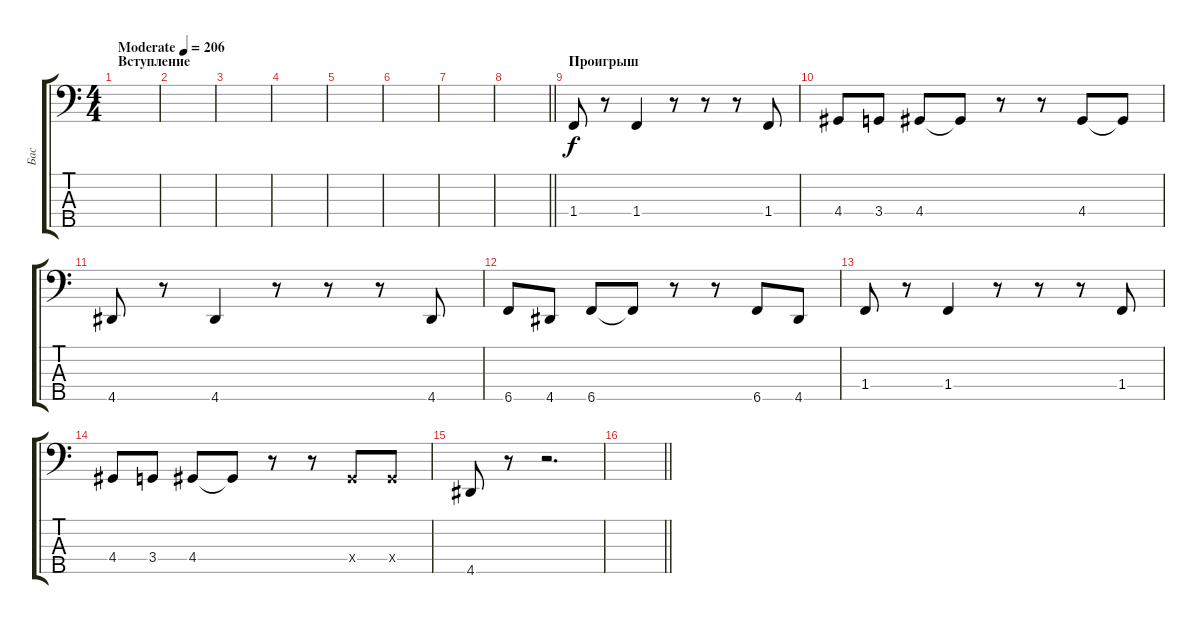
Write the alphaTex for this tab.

\track ("Бас" "Бас") {instrument electricbassfinger}
\staff {score tabs}
\tuning (G2 D2 A1 E1 B0) {hide}
\ts (4 4)
\section ("" "Вступление")
\tempo (206 "Moderate")
\clef f4
\ks c
|
|
|
|
|
|
|
\barLineRight lightlight
|
\section ("" "Проигрыш")
1.4.8 r.8 1.4.4 r.8 r.8 r.8 1.4.8 |
4.4.8 3.4.8 4.4.8 4.4{t}.8 r.8 r.8 4.4.8 4.4{t}.8 |
4.5.8 r.8 4.5.4 r.8 r.8 r.8 4.5.8 |
6.5.8 4.5.8 6.5.8 6.5{t}.8 r.8 r.8 6.5.8 4.5.8 |
1.4.8 r.8 1.4.4 r.8 r.8 r.8 1.4.8 |
4.4.8 3.4.8 4.4.8 4.4{t}.8 r.8 r.8 4.4{x}.8 4.4{x}.8 |
4.5.8 r.8 r.2{d} |
\barLineRight lightlight
